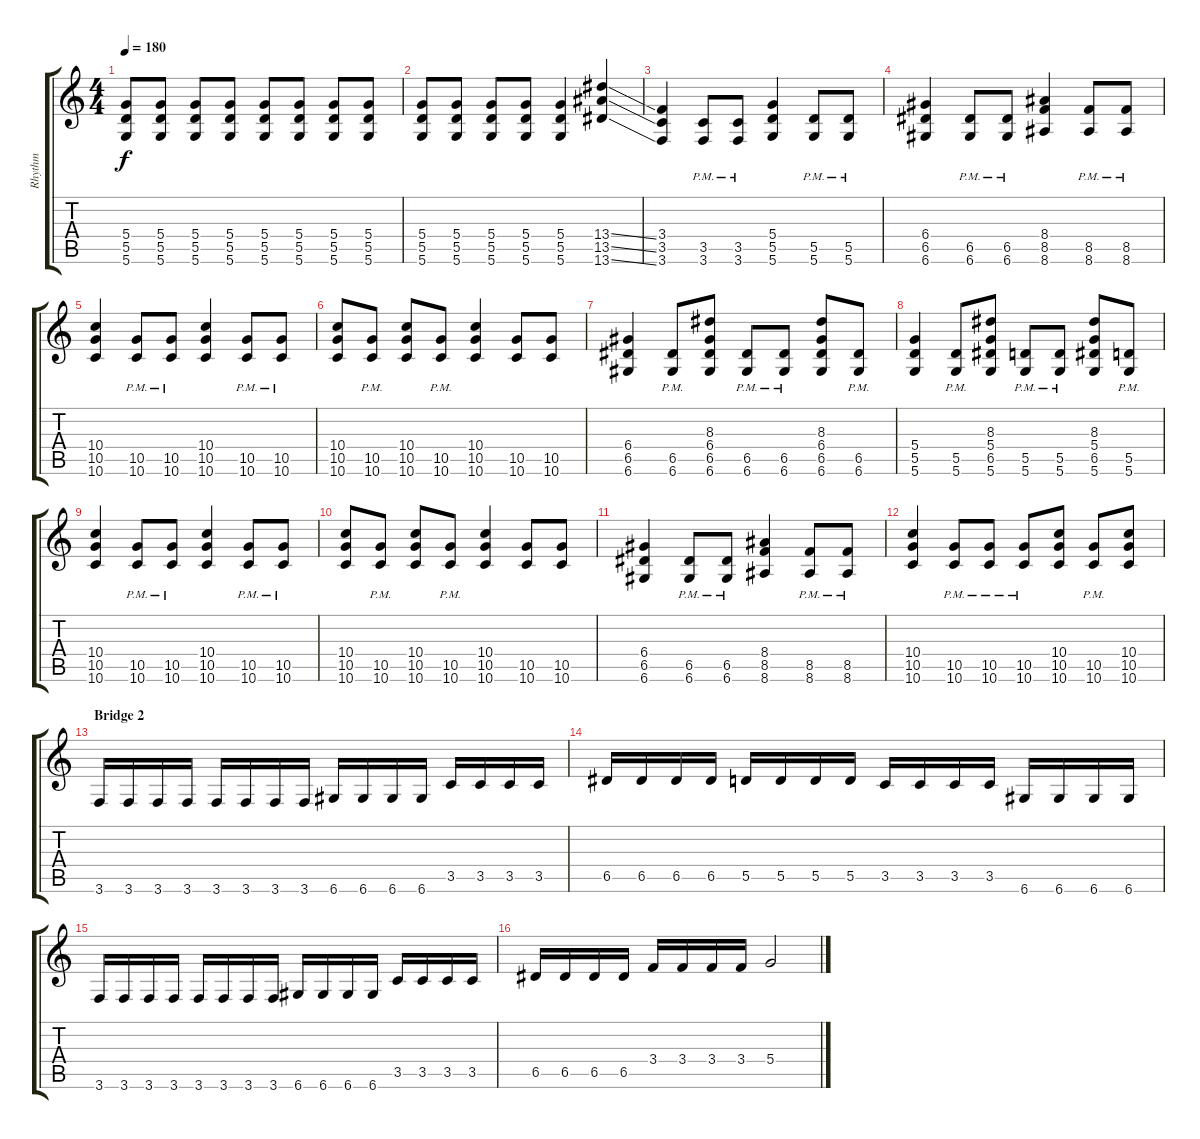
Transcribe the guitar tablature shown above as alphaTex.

\track ("Rhythm" "Rhythm") {instrument distortionguitar}
\staff {score tabs}
\tuning (E4 B3 G3 D3 A2 D2) {hide}
\ts (4 4)
\tempo 180
\clef g2
\ks c
(5.4 5.5 5.6).8{dy f} (5.4 5.5 5.6).8 (5.4 5.5 5.6).8 (5.4 5.5 5.6).8 (5.4 5.5 5.6).8 (5.4 5.5 5.6).8 (5.4 5.5 5.6).8 (5.4 5.5 5.6).8 |
(5.4 5.5 5.6).8 (5.4 5.5 5.6).8 (5.4 5.5 5.6).8 (5.4 5.5 5.6).8 (5.4 5.5 5.6).4 (13.4{ss} 13.5{ss} 13.6{ss}).4 |
(3.4 3.5 3.6).4 (3.5{pm} 3.6{pm}).8 (3.5{pm} 3.6{pm}).8 (5.4 5.5 5.6).4 (5.5{pm} 5.6{pm}).8 (5.5{pm} 5.6{pm}).8 |
(6.4 6.5 6.6).4 (6.5{pm} 6.6{pm}).8 (6.5{pm} 6.6{pm}).8 (8.4 8.5 8.6).4 (8.5{pm} 8.6{pm}).8 (8.5{pm} 8.6{pm}).8 |
(10.4 10.5 10.6).4 (10.5{pm} 10.6{pm}).8 (10.5{pm} 10.6{pm}).8 (10.4 10.5 10.6).4 (10.5{pm} 10.6{pm}).8 (10.5{pm} 10.6{pm}).8 |
(10.4 10.5 10.6).8 (10.5{pm} 10.6{pm}).8 (10.4 10.5 10.6).8 (10.5{pm} 10.6{pm}).8 (10.4 10.5 10.6).4 (10.5 10.6).8 (10.5 10.6).8 |
(6.4 6.5 6.6).4 (6.5{pm} 6.6{pm}).8 (8.3 6.4 6.5 6.6).8 (6.5{pm} 6.6{pm}).8 (6.5{pm} 6.6{pm}).8 (8.3 6.4 6.5 6.6).8 (6.5{pm} 6.6{pm}).8 |
(5.4 5.5 5.6).4 (5.5{pm} 5.6{pm}).8 (8.3 5.4 6.5 5.6).8 (5.5{pm} 5.6{pm}).8 (5.5{pm} 5.6{pm}).8 (8.3 5.4 6.5 5.6).8 (5.5{pm} 5.6{pm}).8 |
(10.4 10.5 10.6).4 (10.5{pm} 10.6{pm}).8 (10.5{pm} 10.6{pm}).8 (10.4 10.5 10.6).4 (10.5{pm} 10.6{pm}).8 (10.5{pm} 10.6{pm}).8 |
(10.4 10.5 10.6).8 (10.5{pm} 10.6{pm}).8 (10.4 10.5 10.6).8 (10.5{pm} 10.6{pm}).8 (10.4 10.5 10.6).4 (10.5 10.6).8 (10.5 10.6).8 |
(6.4 6.5 6.6).4 (6.5{pm} 6.6{pm}).8 (6.5{pm} 6.6{pm}).8 (8.4 8.5 8.6).4 (8.5{pm} 8.6{pm}).8 (8.5{pm} 8.6{pm}).8 |
(10.4 10.5 10.6).4 (10.5{pm} 10.6{pm}).8 (10.5{pm} 10.6{pm}).8 (10.5{pm} 10.6{pm}).8 (10.4 10.5 10.6).8 (10.5{pm} 10.6{pm}).8 (10.4 10.5 10.6).8 |
\section ("" "Bridge 2")
3.6.16 3.6.16 3.6.16 3.6.16 3.6.16 3.6.16 3.6.16 3.6.16 6.6.16 6.6.16 6.6.16 6.6.16 3.5.16 3.5.16 3.5.16 3.5.16 |
6.5.16 6.5.16 6.5.16 6.5.16 5.5.16 5.5.16 5.5.16 5.5.16 3.5.16 3.5.16 3.5.16 3.5.16 6.6.16 6.6.16 6.6.16 6.6.16 |
3.6.16 3.6.16 3.6.16 3.6.16 3.6.16 3.6.16 3.6.16 3.6.16 6.6.16 6.6.16 6.6.16 6.6.16 3.5.16 3.5.16 3.5.16 3.5.16 |
6.5.16 6.5.16 6.5.16 6.5.16 3.4.16 3.4.16 3.4.16 3.4.16 5.4.2
